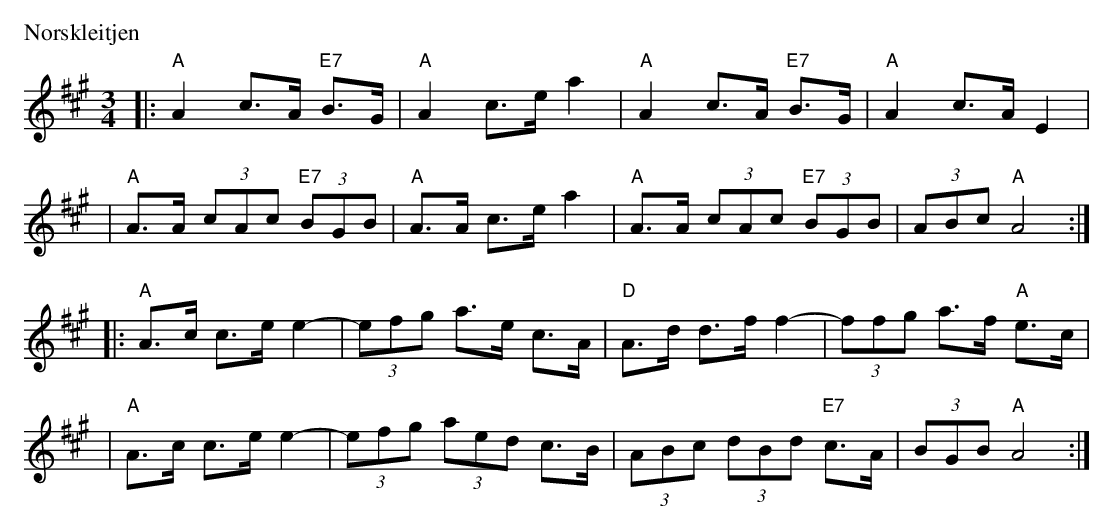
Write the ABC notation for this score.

X:1
P: Norskleitjen
M: 3/4
L: 1/8
K: A
|: "A"A2 c>A "E7"B>G | "A"A2 c>e a2 \
|  "A"A2 c>A "E7"B>G | "A"A2 c>A E2 |
|  "A"A>A (3cAc "E7"(3BGB | "A"A>A c>e a2 \
|  "A"A>A (3cAc "E7"(3BGB | (3ABc "A"A4 :|
|: "A"A>c c>e e2- | (3efg a>e c>A \
|  "D"A>d d>f f2- | (3ffg a>f "A"e>c |
|  "A"A>c c>e e2- | (3efg (3aed c>B \
| (3ABc (3dBd "E7"c>A | (3BGB "A"A4 :|
